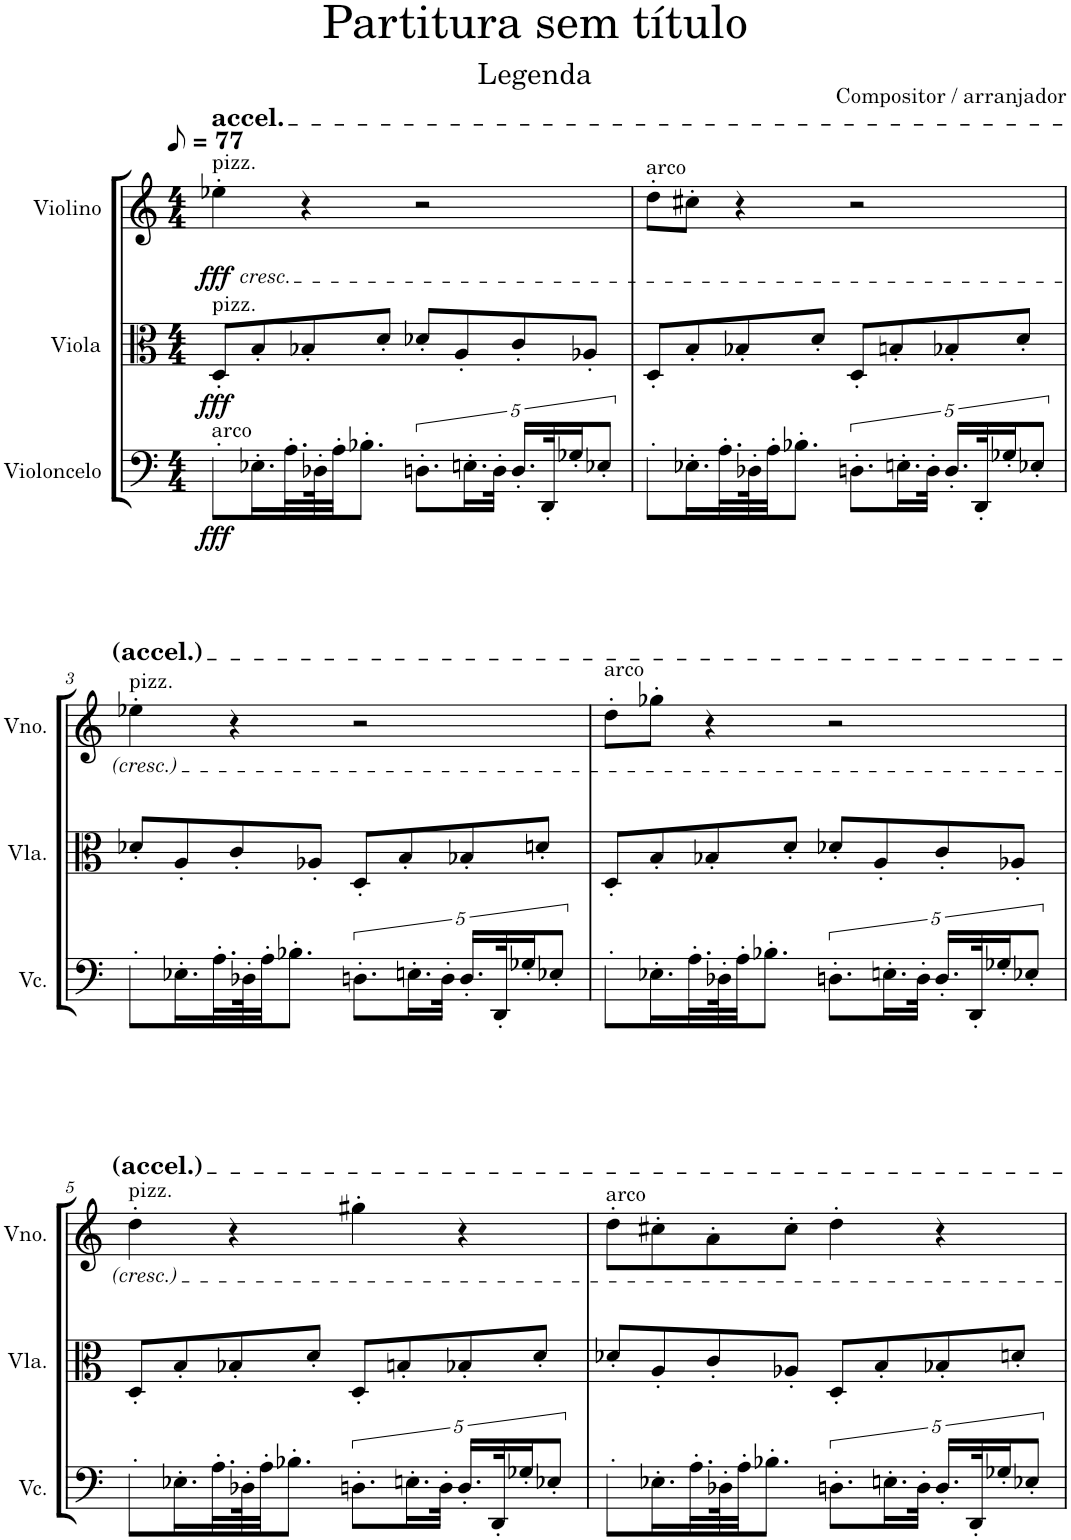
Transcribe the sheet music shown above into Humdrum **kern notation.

**kern	**dynam	**kern	**dynam	**kern	**dynam
*part3	*part3	*part2	*part2	*part1	*part1
*staff3	*staff3	*staff2	*staff2	*staff1	*staff1
*I"Violoncelo	*	*I"Viola	*	*I"Violino	*
*I'Vc.	*	*I'Vla.	*	*I'Vno.	*
*clefF4	*	*clefC3	*	*clefG2	*
*k[]	*	*k[]	*	*k[]	*
*M4/4	*	*M4/4	*	*M4/4	*
*MM39	*	*MM39	*	*MM39	*
=1	=1	=1	=1	=1	=1
!	!	!	!	!LO:TX:a:t=pizz.	!
!	!	!	!	!LO:TX:a:t=accel.	!
!	!	!	!	!LO:TX:b:i:t=cresc.	!
!	!	!LO:TX:a:t=pizz.	!	!	!
!LO:TX:a:t=arco	!	!	!	!	!
!	!LO:DY:b	!	!LO:DY:b	!	!LO:DY:b
8G'\L	fff	8D'/L	fff	4ee-X'\	fff
16.E-X'\L	.	8B'/	.	.	.
32.A'\L	.	.	.	.	.
.	.	8B-X'/	.	4r	.
64D-X'\K	.	.	.	.	.
32A'\JJ	.	.	.	.	.
8.B-X'\J	.	.	.	.	.
.	.	8d'/J	.	.	.
10.Dn'\L	.	8d-X'/L	.	2r	.
.	.	8A'/	.	.	.
20.En'\L	.	.	.	.	.
40D'\JJk	.	.	.	.	.
20.D'/LL	.	8c'/	.	.	.
40DD'/K	.	.	.	.	.
20G-X'/J	.	.	.	.	.
.	.	8A-X'/J	.	.	.
10E-X'/J	.	.	.	.	.
=2	=2	=2	=2	=2	=2
!	!	!	!	!LO:TX:a:t=arco	!
8G'\L	.	8D'/L	.	8dd'\L	.
16.E-X'\L	.	8B'/	.	8cc#X'\J	.
32.A'\L	.	.	.	.	.
.	.	8B-X'/	.	4r	.
64D-X'\K	.	.	.	.	.
32A'\JJ	.	.	.	.	.
8.B-X'\J	.	.	.	.	.
.	.	8d'/J	.	.	.
10.Dn'\L	.	8D'/L	.	2r	.
.	.	8Bn'/	.	.	.
20.En'\L	.	.	.	.	.
40D'\JJk	.	.	.	.	.
20.D'/LL	.	8B-X'/	.	.	.
40DD'/K	.	.	.	.	.
20G-X'/J	.	.	.	.	.
.	.	8d'/J	.	.	.
10E-X'/J	.	.	.	.	.
!!LO:LB:g=z
=3	=3	=3	=3	=3	=3
!	!	!	!	!LO:TX:a:t=pizz.	!
8G'\L	.	8d-X'/L	.	4ee-X'\	.
16.E-X'\L	.	8A'/	.	.	.
32.A'\L	.	.	.	.	.
.	.	8c'/	.	4r	.
64D-X'\K	.	.	.	.	.
32A'\JJ	.	.	.	.	.
8.B-X'\J	.	.	.	.	.
.	.	8A-X'/J	.	.	.
10.Dn'\L	.	8D'/L	.	2r	.
.	.	8B'/	.	.	.
20.En'\L	.	.	.	.	.
40D'\JJk	.	.	.	.	.
20.D'/LL	.	8B-X'/	.	.	.
40DD'/K	.	.	.	.	.
20G-X'/J	.	.	.	.	.
.	.	8dn'/J	.	.	.
10E-X'/J	.	.	.	.	.
=4	=4	=4	=4	=4	=4
!	!	!	!	!LO:TX:a:t=arco	!
8G'\L	.	8D'/L	.	8dd'\L	.
16.E-X'\L	.	8B'/	.	8gg-X'\J	.
32.A'\L	.	.	.	.	.
.	.	8B-X'/	.	4r	.
64D-X'\K	.	.	.	.	.
32A'\JJ	.	.	.	.	.
8.B-X'\J	.	.	.	.	.
.	.	8d'/J	.	.	.
10.Dn'\L	.	8d-X'/L	.	2r	.
.	.	8A'/	.	.	.
20.En'\L	.	.	.	.	.
40D'\JJk	.	.	.	.	.
20.D'/LL	.	8c'/	.	.	.
40DD'/K	.	.	.	.	.
20G-X'/J	.	.	.	.	.
.	.	8A-X'/J	.	.	.
10E-X'/J	.	.	.	.	.
!!LO:LB:g=z
=5	=5	=5	=5	=5	=5
!	!	!	!	!LO:TX:a:t=pizz.	!
8G'\L	.	8D'/L	.	4dd'\	.
16.E-X'\L	.	8B'/	.	.	.
32.A'\L	.	.	.	.	.
.	.	8B-X'/	.	4r	.
64D-X'\K	.	.	.	.	.
32A'\JJ	.	.	.	.	.
8.B-X'\J	.	.	.	.	.
.	.	8d'/J	.	.	.
10.Dn'\L	.	8D'/L	.	4gg#X'\	.
.	.	8Bn'/	.	.	.
20.En'\L	.	.	.	.	.
40D'\JJk	.	.	.	.	.
20.D'/LL	.	8B-X'/	.	4r	.
40DD'/K	.	.	.	.	.
20G-X'/J	.	.	.	.	.
.	.	8d'/J	.	.	.
10E-X'/J	.	.	.	.	.
=6	=6	=6	=6	=6	=6
!	!	!	!	!LO:TX:a:t=arco	!
8G'\L	.	8d-X'/L	.	8dd'\L	.
16.E-X'\L	.	8A'/	.	8cc#X'\	.
32.A'\L	.	.	.	.	.
.	.	8c'/	.	8a'\	.
64D-X'\K	.	.	.	.	.
32A'\JJ	.	.	.	.	.
8.B-X'\J	.	.	.	.	.
.	.	8A-X'/J	.	8cc#'\J	.
10.Dn'\L	.	8D'/L	.	4dd'\	.
.	.	8B'/	.	.	.
20.En'\L	.	.	.	.	.
40D'\JJk	.	.	.	.	.
20.D'/LL	.	8B-X'/	.	4r	.
40DD'/K	.	.	.	.	.
20G-X'/J	.	.	.	.	.
.	.	8dn'/J	.	.	.
10E-X'/J	.	.	.	.	.
=	=	=	=	=	=
*-	*-	*-	*-	*-	*-
